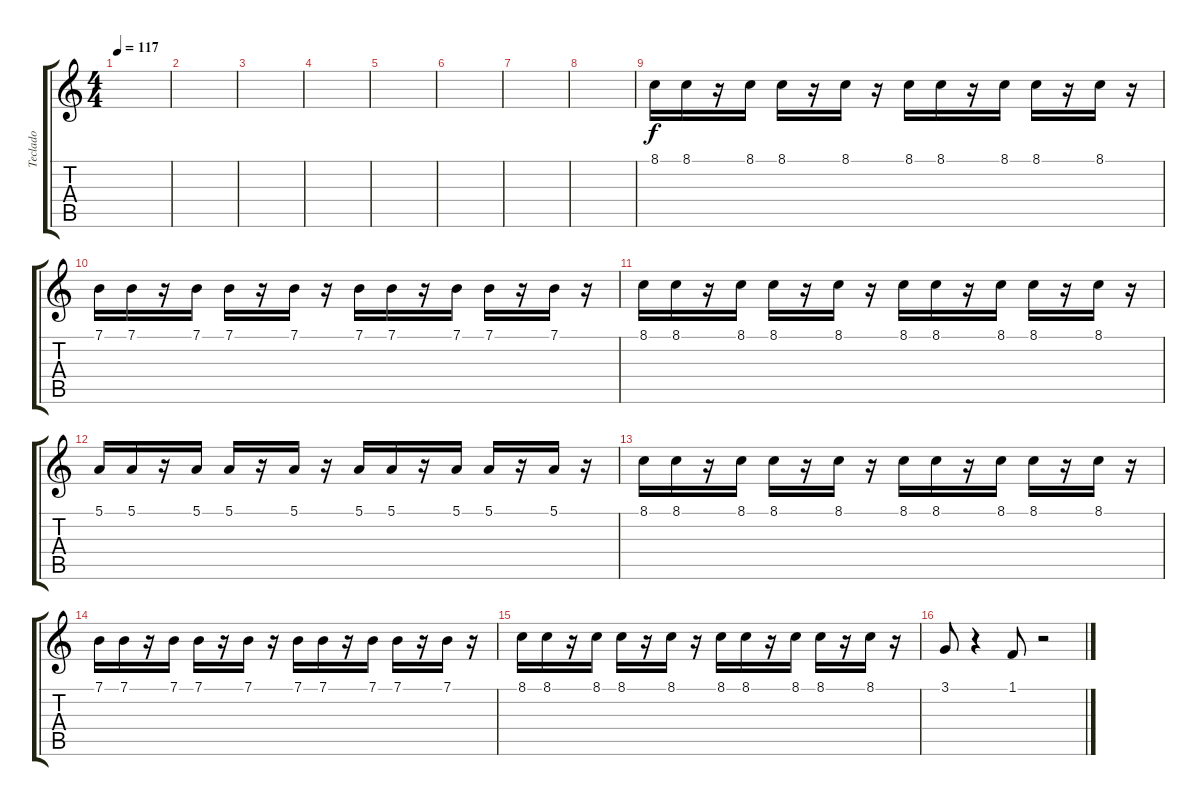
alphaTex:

\track ("Teclado" "Teclado") {instrument acousticgrandpiano}
\staff {score tabs}
\tuning (E4 B3 G3 D3 A2 E2) {hide}
\ts (4 4)
\tempo 117
\clef g2
\ks c
|
|
|
|
|
|
|
|
8.1.16 8.1.16 r.16 8.1.16 8.1.16 r.16 8.1.16 r.16 8.1.16 8.1.16 r.16 8.1.16 8.1.16 r.16 8.1.16 r.16 |
7.1.16 7.1.16 r.16 7.1.16 7.1.16 r.16 7.1.16 r.16 7.1.16 7.1.16 r.16 7.1.16 7.1.16 r.16 7.1.16 r.16 |
8.1.16 8.1.16 r.16 8.1.16 8.1.16 r.16 8.1.16 r.16 8.1.16 8.1.16 r.16 8.1.16 8.1.16 r.16 8.1.16 r.16 |
5.1.16 5.1.16 r.16 5.1.16 5.1.16 r.16 5.1.16 r.16 5.1.16 5.1.16 r.16 5.1.16 5.1.16 r.16 5.1.16 r.16 |
8.1.16 8.1.16 r.16 8.1.16 8.1.16 r.16 8.1.16 r.16 8.1.16 8.1.16 r.16 8.1.16 8.1.16 r.16 8.1.16 r.16 |
7.1.16 7.1.16 r.16 7.1.16 7.1.16 r.16 7.1.16 r.16 7.1.16 7.1.16 r.16 7.1.16 7.1.16 r.16 7.1.16 r.16 |
8.1.16 8.1.16 r.16 8.1.16 8.1.16 r.16 8.1.16 r.16 8.1.16 8.1.16 r.16 8.1.16 8.1.16 r.16 8.1.16 r.16 |
3.1.8{dy f} r.4 1.1.8 r.2
